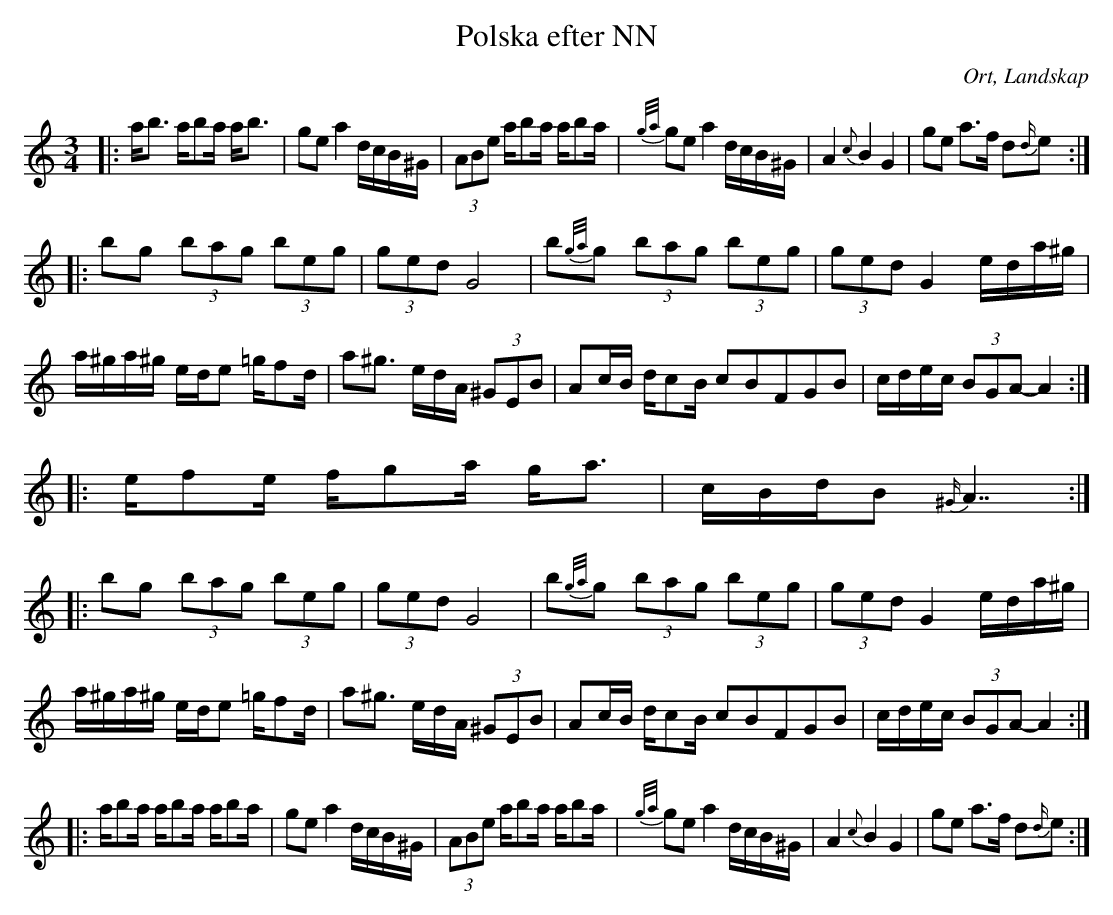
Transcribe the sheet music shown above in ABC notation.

X:1
T:Polska efter NN
O:Ort, Landskap
M:3/4
L:1/8
K:C
|: a<b a/ba/ a<b|ge a2 d/c/B/^G/| (3ABe a/ba/ a/ba/ | {g/a/}ge a2 d/c/B/^G/| A2 {c}B2 G2 | ge a>f d{d/}e:|
|:bg (3bag (3beg| (3ged G4 |b{g/a/}g (3bag (3beg| (3ged G2 e/d/a/^g/| a/^g/a/^g/ e/d/e =g/fd/ |a^g3/2 /e/d/A/ (3^GEB| Ac/B/ d/cB/ c2/5B2/5F2/5G2/5B2/5|  c/d/e/c/ (3BGA-A2 :|
|:e/fe/ f/ga/ g/a3/2 |c/B/d/B {^G/}A7/2:|
|:bg (3bag (3beg| (3ged G4 |b{g/a/}g (3bag (3beg| (3ged G2 e/d/a/^g/| a/^g/a/^g/ e/d/e =g/fd/ |a^g3/2 /e/d/A/ (3^GEB| Ac/B/ d/cB/ c2/5B2/5F2/5G2/5B2/5|  c/d/e/c/ (3BGA-A2 :|
|: a/ba/ a/ba/ a/ba/|ge a2 d/c/B/^G/| (3ABe a/ba/ a/ba/ | {g/a/}ge a2 d/c/B/^G/| A2 {c}B2 G2 | ge a>f d{d/}e:|
